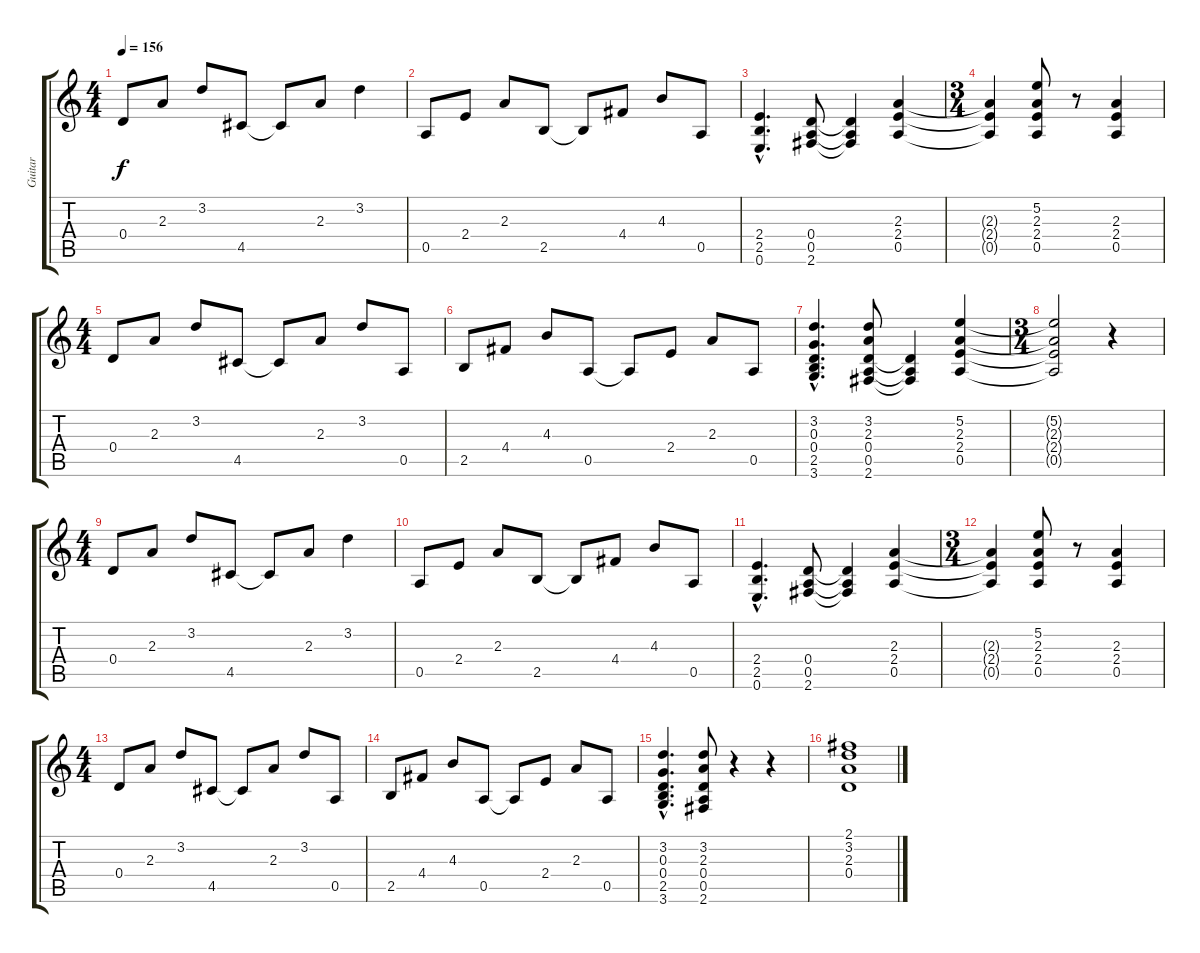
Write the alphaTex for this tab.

\track ("Guitar" "Guitar") {instrument overdrivenguitar}
\staff {score tabs}
\tuning (E4 B3 G3 D3 A2 E2) {hide}
\ts (4 4)
\tempo 156
\clef g2
\ks c
0.4.8{dy f} 2.3.8 3.2.8 4.5.8 4.5{t}.8 2.3.8 3.2.4 |
0.5.8 2.4.8 2.3.8 2.5.8 2.5{t}.8 4.4.8 4.3.8 0.5.8 |
(2.4{hac} 2.5{hac} 0.6{hac}).4{d} (0.4 0.5 2.6).8 (0.4{t} 0.5{t} 2.6{t}).4 (2.3 2.4 0.5).4 |
\ts (3 4)
(2.3{t} 2.4{t} 0.5{t}).4 (5.2 2.3 2.4 0.5).8 r.8 (2.3 2.4 0.5).4 |
\ts (4 4)
0.4.8 2.3.8 3.2.8 4.5.8 4.5{t}.8 2.3.8 3.2.8 0.5.8 |
2.5.8 4.4.8 4.3.8 0.5.8 0.5{t}.8 2.4.8 2.3.8 0.5.8 |
(3.2{hac} 0.3{hac} 0.4{hac} 2.5{hac} 3.6{hac}).4{d} (3.2 2.3 0.4 0.5 2.6).8 (0.4{t} 0.5{t} 2.6{t}).4 (5.2 2.3 2.4 0.5).4 |
\ts (3 4)
(5.2{t} 2.3{t} 2.4{t} 0.5{t}).2 r.4 |
\ts (4 4)
0.4.8 2.3.8 3.2.8 4.5.8 4.5{t}.8 2.3.8 3.2.4 |
0.5.8 2.4.8 2.3.8 2.5.8 2.5{t}.8 4.4.8 4.3.8 0.5.8 |
(2.4{hac} 2.5{hac} 0.6{hac}).4{d} (0.4 0.5 2.6).8 (0.4{t} 0.5{t} 2.6{t}).4 (2.3 2.4 0.5).4 |
\ts (3 4)
(2.3{t} 2.4{t} 0.5{t}).4 (5.2 2.3 2.4 0.5).8 r.8 (2.3 2.4 0.5).4 |
\ts (4 4)
0.4.8 2.3.8 3.2.8 4.5.8 4.5{t}.8 2.3.8 3.2.8 0.5.8 |
2.5.8 4.4.8 4.3.8 0.5.8 0.5{t}.8 2.4.8 2.3.8 0.5.8 |
(3.2{hac} 0.3{hac} 0.4{hac} 2.5{hac} 3.6{hac}).4{d} (3.2 2.3 0.4 0.5 2.6).8 r.4 r.4 |
(2.1 3.2 2.3 0.4).1
